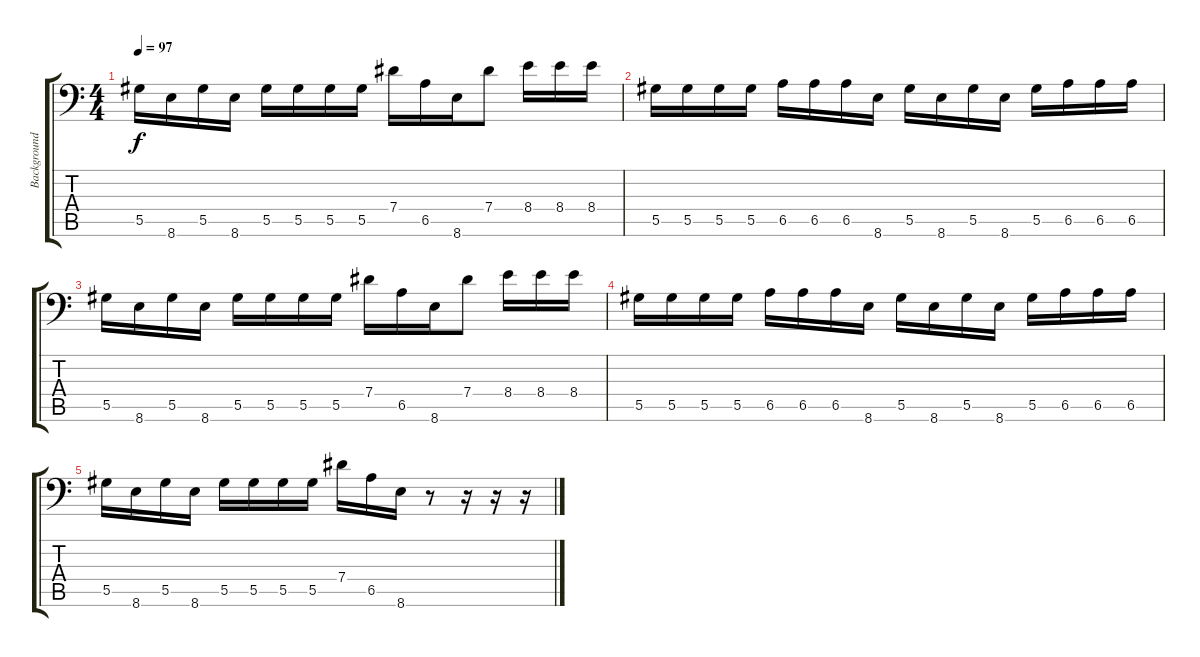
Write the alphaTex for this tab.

\track ("Background Melodies" "Background") {instrument distortionguitar}
\staff {score tabs}
\tuning (Bb3 F3 Db3 Ab2 Eb2 Ab1) {hide}
\ts (4 4)
\tempo 97
\clef f4
\ks c
5.5.16{dy f} 8.6.16 5.5.16 8.6.16 5.5.16 5.5.16 5.5.16 5.5.16 7.4.16 6.5.16 8.6.16 7.4.8 8.4.16 8.4.16 8.4.16 |
5.5.16 5.5.16 5.5.16 5.5.16 6.5.16 6.5.16 6.5.16 8.6.16 5.5.16 8.6.16 5.5.16 8.6.16 5.5.16 6.5.16 6.5.16 6.5.16 |
5.5.16 8.6.16 5.5.16 8.6.16 5.5.16 5.5.16 5.5.16 5.5.16 7.4.16 6.5.16 8.6.16 7.4.8 8.4.16 8.4.16 8.4.16 |
5.5.16 5.5.16 5.5.16 5.5.16 6.5.16 6.5.16 6.5.16 8.6.16 5.5.16 8.6.16 5.5.16 8.6.16 5.5.16 6.5.16 6.5.16 6.5.16 |
5.5.16 8.6.16 5.5.16 8.6.16 5.5.16 5.5.16 5.5.16 5.5.16 7.4.16 6.5.16 8.6.16 r.8 r.16 r.16 r.16
